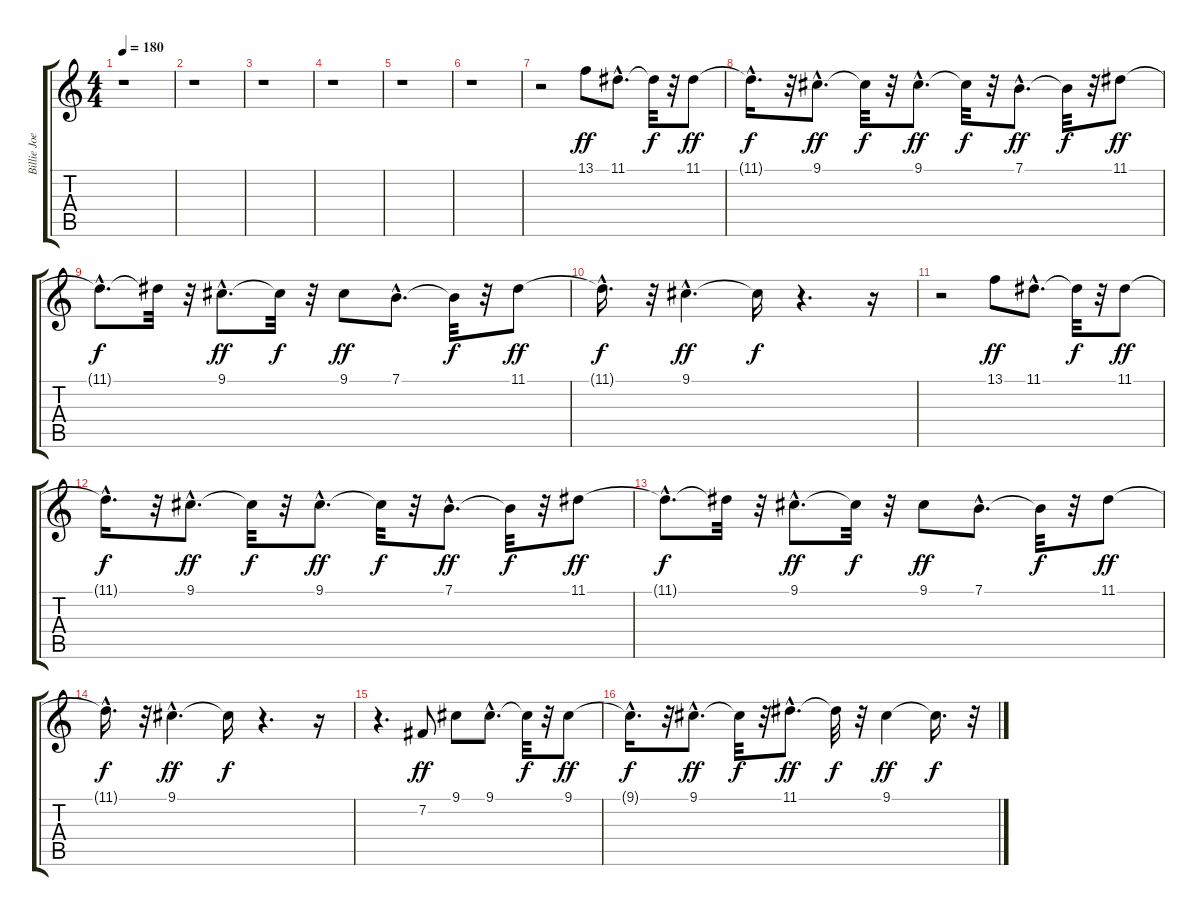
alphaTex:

\track ("Billie Joe - Mike Vocals" "Billie Joe") {instrument oboe}
\staff {score tabs}
\tuning (E4 B3 G3 D3 A2 E2) {hide}
\ts (4 4)
\tempo 180
\clef g2
\ks c
r.1{dy f} |
r.1 |
r.1 |
r.1 |
r.1 |
r.1 |
r.2 13.1.8{dy ff} 11.1{hac}.8{d} 11.1{t}.32{dy f} r.32 11.1.8{dy ff} |
11.1{hac t}.16{d dy f} r.32 9.1{hac}.8{d dy ff} 9.1{t}.32{dy f} r.32 9.1{hac}.8{d dy ff} 9.1{t}.32{dy f} r.32 7.1{hac}.8{d dy ff} 7.1{t}.32{dy f} r.32 11.1.8{dy ff} |
11.1{hac t}.8{d dy f} 11.1{t}.32 r.32 9.1{hac}.8{d dy ff} 9.1{t}.32{dy f} r.32 9.1.8{dy ff} 7.1{hac}.8{d} 7.1{t}.32{dy f} r.32 11.1.8{dy ff} |
11.1{hac t}.16{d dy f} r.32 9.1{hac}.4{d dy ff} 9.1{t}.16{dy f} r.4{d} r.16 |
r.2 13.1.8{dy ff} 11.1{hac}.8{d} 11.1{t}.32{dy f} r.32 11.1.8{dy ff} |
11.1{hac t}.16{d dy f} r.32 9.1{hac}.8{d dy ff} 9.1{t}.32{dy f} r.32 9.1{hac}.8{d dy ff} 9.1{t}.32{dy f} r.32 7.1{hac}.8{d dy ff} 7.1{t}.32{dy f} r.32 11.1.8{dy ff} |
11.1{hac t}.8{d dy f} 11.1{t}.32 r.32 9.1{hac}.8{d dy ff} 9.1{t}.32{dy f} r.32 9.1.8{dy ff} 7.1{hac}.8{d} 7.1{t}.32{dy f} r.32 11.1.8{dy ff} |
11.1{hac t}.16{d dy f} r.32 9.1{hac}.4{d dy ff} 9.1{t}.16{dy f} r.4{d} r.16 |
r.4{d} 7.2.8{dy ff} 9.1.8 9.1{hac}.8{d} 9.1{t}.32{dy f} r.32 9.1.8{dy ff} |
9.1{hac t}.16{d dy f} r.32 9.1{hac}.8{d dy ff} 9.1{t}.32{dy f} r.32 11.1{hac}.8{d dy ff} 11.1{t}.32{dy f} r.32 9.1.4{dy ff} 9.1{t}.16{d dy f} r.32
